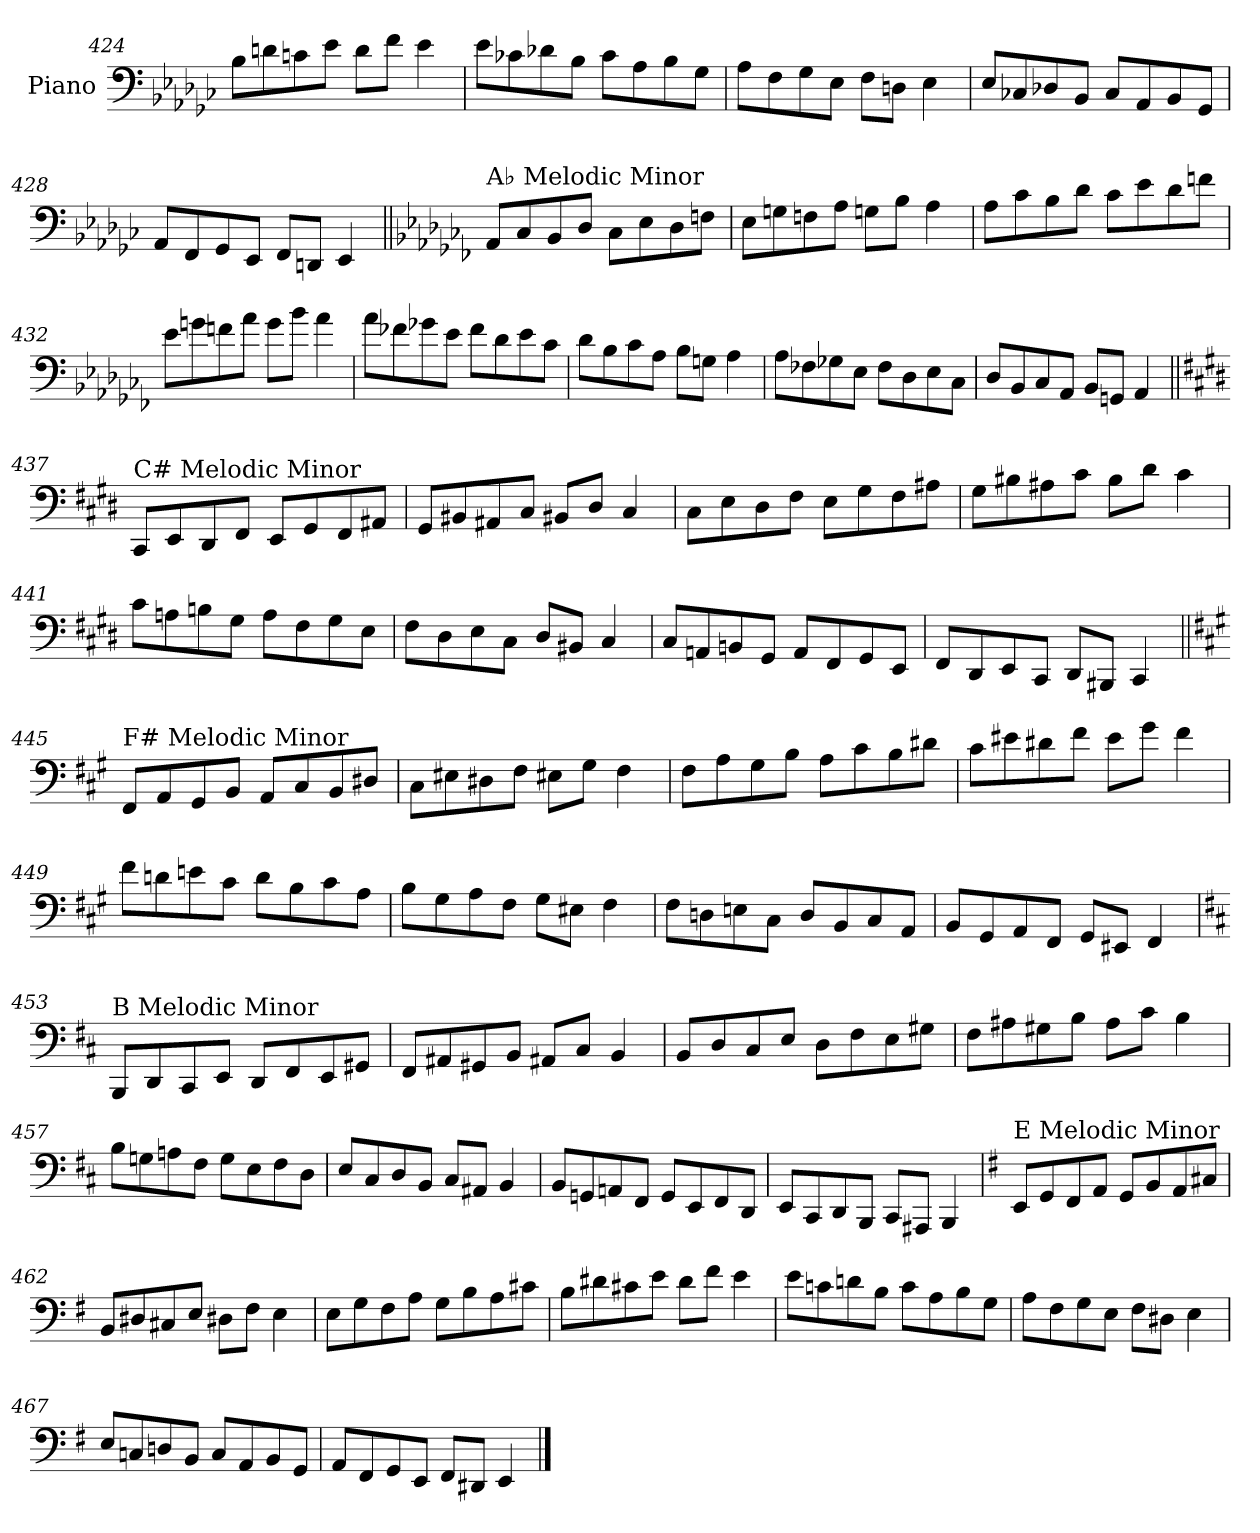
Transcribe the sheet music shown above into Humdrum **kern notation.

**kern
*part1
*staff1
*I"Piano
*I'Pno.
*clefF4
*k[b-e-a-d-g-c-]
=424
8B-\L
8dn\
8cn\
8e-\J
8d\L
8f\J
4e-\
!!LO:LB:g=z
=425
8e-\L
8c-X\
8d-X\
8B-\J
8c-\L
8A-\
8B-\
8G-\J
=426
8A-\L
8F\
8G-\
8E-\J
8F\L
8Dn\J
4E-\
=427
8E-/L
8C-X/
8D-X/
8BB-/J
8C-/L
8AA-/
8BB-/
8GG-/J
=428
8AA-/L
8FF/
8GG-/
8EE-/J
8FF/L
8DDn/J
4EE-/
!!LO:LB:g=z
=429||
*k[b-e-a-d-g-c-f-]
!LO:TX:a:t=A♭ Melodic Minor
8AA-/L
8C-/
8BB-/
8D-/J
8C-\L
8E-\
8D-\
8Fn\J
=430
8E-\L
8Gn\
8Fn\
8A-\J
8Gn\L
8B-\J
4A-\
=431
8A-\L
8c-\
8B-\
8d-\J
8c-\L
8e-\
8d-\
8fn\J
=432
8e-\L
8gn\
8fn\
8a-\J
8g\L
8b-\J
4a-\
!!LO:LB:g=z
=433
8a-\L
8f-X\
8g-X\
8e-\J
8f-\L
8d-\
8e-\
8c-\J
=434
8d-\L
8B-\
8c-\
8A-\J
8B-\L
8Gn\J
4A-\
=435
8A-\L
8F-X\
8G-X\
8E-\J
8F-\L
8D-\
8E-\
8C-\J
=436
8D-/L
8BB-/
8C-/
8AA-/J
8BB-/L
8GGn/J
4AA-/
!!LO:PB:g=z
=437||
*k[f#c#g#d#]
!LO:TX:a:t=C# Melodic Minor
8CC#/L
8EE/
8DD#/
8FF#/J
8EE/L
8GG#/
8FF#/
8AA#X/J
=438
8GG#/L
8BB#X/
8AA#X/
8C#/J
8BB#X/L
8D#/J
4C#/
=439
8C#\L
8E\
8D#\
8F#\J
8E\L
8G#\
8F#\
8A#X\J
=440
8G#\L
8B#X\
8A#X\
8c#\J
8B#\L
8d#\J
4c#\
!!LO:LB:g=z
=441
8c#\L
8An\
8Bn\
8G#\J
8A\L
8F#\
8G#\
8E\J
=442
8F#\L
8D#\
8E\
8C#\J
8D#/L
8BB#X/J
4C#/
=443
8C#/L
8AAn/
8BBn/
8GG#/J
8AA/L
8FF#/
8GG#/
8EE/J
=444
8FF#/L
8DD#/
8EE/
8CC#/J
8DD#/L
8BBB#X/J
4CC#/
!!LO:LB:g=z
=445||
*k[f#c#g#]
!LO:TX:a:t=F# Melodic Minor
8FF#/L
8AA/
8GG#/
8BB/J
8AA/L
8C#/
8BB/
8D#X/J
=446
8C#\L
8E#X\
8D#X\
8F#\J
8E#X\L
8G#\J
4F#\
=447
8F#\L
8A\
8G#\
8B\J
8A\L
8c#\
8B\
8d#X\J
=448
8c#\L
8e#X\
8d#X\
8f#\J
8e#\L
8g#\J
4f#\
!!LO:LB:g=z
=449
8f#\L
8dn\
8en\
8c#\J
8d\L
8B\
8c#\
8A\J
=450
8B\L
8G#\
8A\
8F#\J
8G#\L
8E#X\J
4F#\
=451
8F#\L
8Dn\
8En\
8C#\J
8D/L
8BB/
8C#/
8AA/J
=452
8BB/L
8GG#/
8AA/
8FF#/J
8GG#/L
8EE#X/J
4FF#/
!!LO:LB:g=z
=453
*k[f#c#]
!LO:TX:a:t=B Melodic Minor
8BBB/L
8DD/
8CC#/
8EE/J
8DD/L
8FF#/
8EE/
8GG#X/J
=454
8FF#/L
8AA#X/
8GG#X/
8BB/J
8AA#X/L
8C#/J
4BB/
=455
8BB/L
8D/
8C#/
8E/J
8D\L
8F#\
8E\
8G#X\J
=456
8F#\L
8A#X\
8G#X\
8B\J
8A#\L
8c#\J
4B\
!!LO:LB:g=z
=457
8B\L
8Gn\
8An\
8F#\J
8G\L
8E\
8F#\
8D\J
=458
8E/L
8C#/
8D/
8BB/J
8C#/L
8AA#X/J
4BB/
=459
8BB/L
8GGn/
8AAn/
8FF#/J
8GG/L
8EE/
8FF#/
8DD/J
=460
8EE/L
8CC#/
8DD/
8BBB/J
8CC#/L
8AAA#X/J
4BBB/
!!LO:LB:g=z
=461
*k[f#]
!LO:TX:a:t=E Melodic Minor
8EE/L
8GG/
8FF#/
8AA/J
8GG/L
8BB/
8AA/
8C#X/J
=462
8BB/L
8D#X/
8C#X/
8E/J
8D#X\L
8F#\J
4E\
=463
8E\L
8G\
8F#\
8A\J
8G\L
8B\
8A\
8c#X\J
=464
8B\L
8d#X\
8c#X\
8e\J
8d#\L
8f#\J
4e\
!!LO:LB:g=z
=465
8e\L
8cn\
8dn\
8B\J
8c\L
8A\
8B\
8G\J
=466
8A\L
8F#\
8G\
8E\J
8F#\L
8D#X\J
4E\
=467
8E/L
8Cn/
8Dn/
8BB/J
8C/L
8AA/
8BB/
8GG/J
=468
8AA/L
8FF#/
8GG/
8EE/J
8FF#/L
8DD#X/J
4EE/
==
*-
